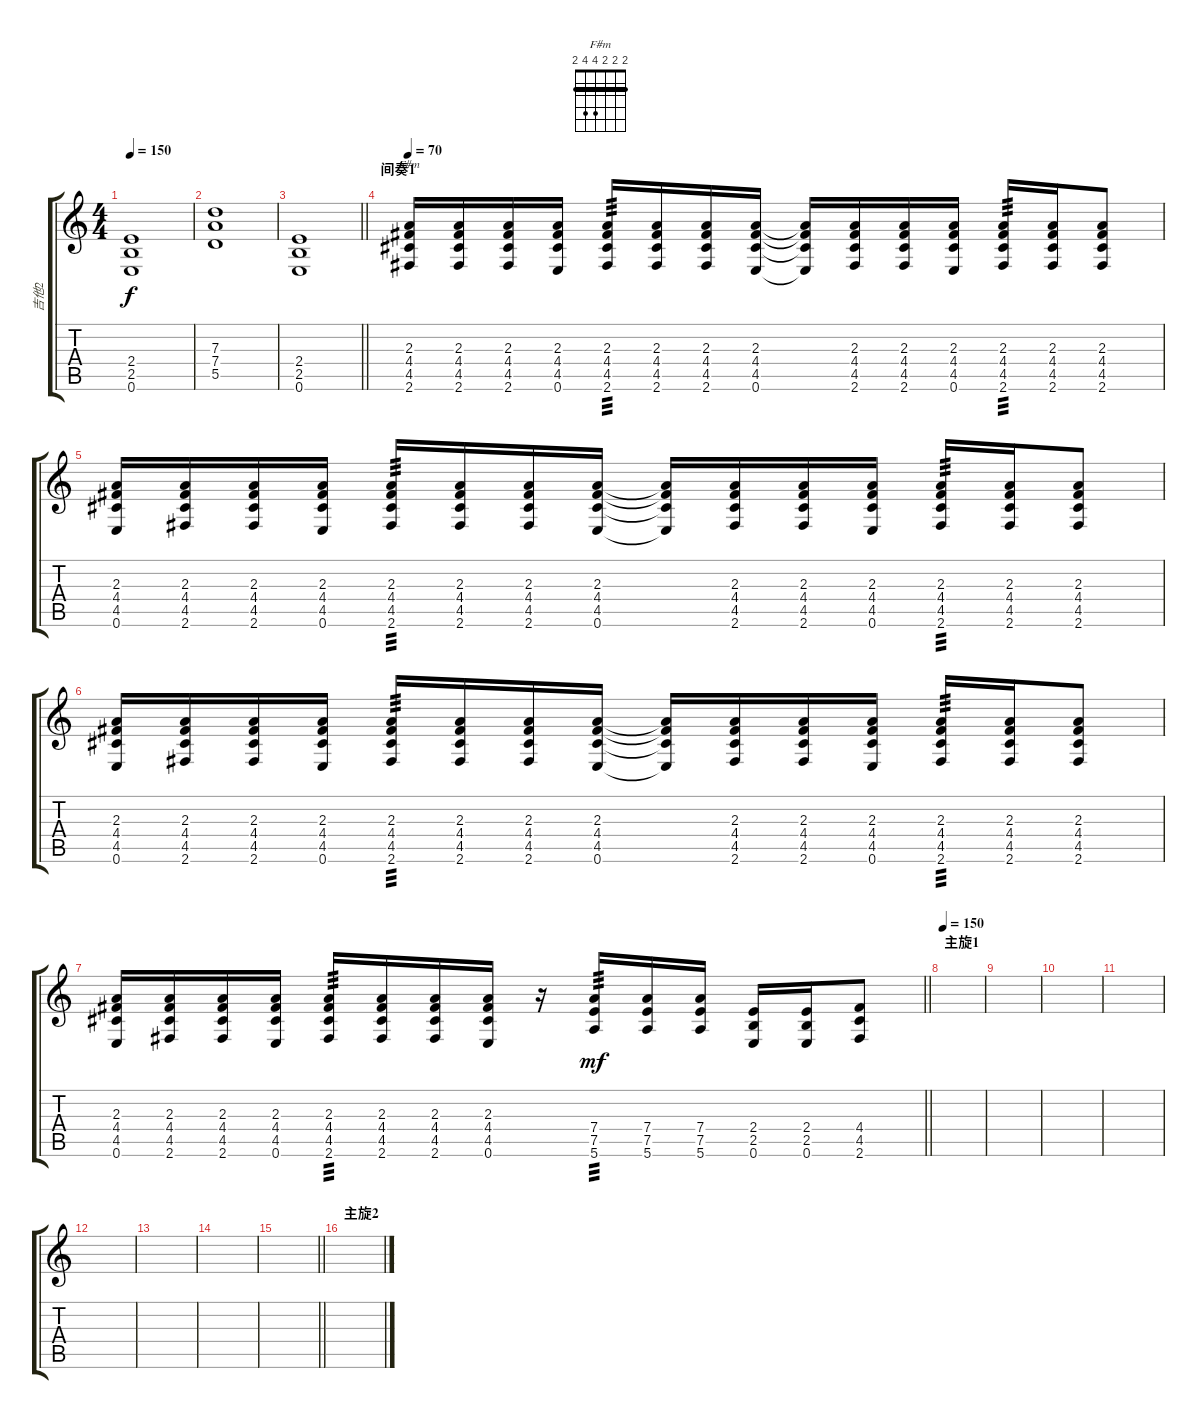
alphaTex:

\track ("吉他2" "吉他2") {instrument distortionguitar}
\staff {score tabs}
\tuning (E4 B3 G3 D3 A2 E2) {hide}
\chord ("F#m" 2 2 2 4 4 2) {barre 2}
\ts (4 4)
\tempo 150
\clef g2
\ks c
(2.4 2.5 0.6).1{dy f} |
(7.3 7.4 5.5).1 |
\barLineRight lightlight
(2.4 2.5 0.6).1 |
\section ("" "间奏1")
\tempo 70
(2.3 4.4 4.5 2.6).16{ch "F#m"} (2.3 4.4 4.5 2.6).16 (2.3 4.4 4.5 2.6).16 (2.3 4.4 4.5 0.6).16 (2.3 4.4 4.5 2.6).16{tp 3} (2.3 4.4 4.5 2.6).16 (2.3 4.4 4.5 2.6).16 (2.3 4.4 4.5 0.6).16 (2.3{t} 4.4{t} 4.5{t} 0.6{t}).16 (2.3 4.4 4.5 2.6).16 (2.3 4.4 4.5 2.6).16 (2.3 4.4 4.5 0.6).16 (2.3 4.4 4.5 2.6).16{tp 3} (2.3 4.4 4.5 2.6).16 (2.3 4.4 4.5 2.6).8 |
(2.3 4.4 4.5 0.6).16 (2.3 4.4 4.5 2.6).16 (2.3 4.4 4.5 2.6).16 (2.3 4.4 4.5 0.6).16 (2.3 4.4 4.5 2.6).16{tp 3} (2.3 4.4 4.5 2.6).16 (2.3 4.4 4.5 2.6).16 (2.3 4.4 4.5 0.6).16 (2.3{t} 4.4{t} 4.5{t} 0.6{t}).16 (2.3 4.4 4.5 2.6).16 (2.3 4.4 4.5 2.6).16 (2.3 4.4 4.5 0.6).16 (2.3 4.4 4.5 2.6).16{tp 3} (2.3 4.4 4.5 2.6).16 (2.3 4.4 4.5 2.6).8 |
(2.3 4.4 4.5 0.6).16 (2.3 4.4 4.5 2.6).16{txt ""} (2.3 4.4 4.5 2.6).16 (2.3 4.4 4.5 0.6).16 (2.3 4.4 4.5 2.6).16{tp 3} (2.3 4.4 4.5 2.6).16 (2.3 4.4 4.5 2.6).16 (2.3 4.4 4.5 0.6).16 (2.3{t} 4.4{t} 4.5{t} 0.6{t}).16 (2.3 4.4 4.5 2.6).16 (2.3 4.4 4.5 2.6).16 (2.3 4.4 4.5 0.6).16 (2.3 4.4 4.5 2.6).16{tp 3} (2.3 4.4 4.5 2.6).16 (2.3 4.4 4.5 2.6).8 |
\barLineRight lightlight
(2.3 4.4 4.5 0.6).16 (2.3 4.4 4.5 2.6).16 (2.3 4.4 4.5 2.6).16 (2.3 4.4 4.5 0.6).16 (2.3 4.4 4.5 2.6).16{tp 3} (2.3 4.4 4.5 2.6).16 (2.3 4.4 4.5 2.6).16 (2.3 4.4 4.5 0.6).16 r.16 (7.4 7.5 5.6).16{tp 3 dy mf} (7.4 7.5 5.6).16 (7.4 7.5 5.6).16 (2.4 2.5 0.6).16 (2.4 2.5 0.6).16 (4.4 4.5 2.6).8 |
\section ("" "主旋1")
\tempo 150
|
|
|
|
|
|
|
\barLineRight lightlight
|
\section ("" "主旋2")
